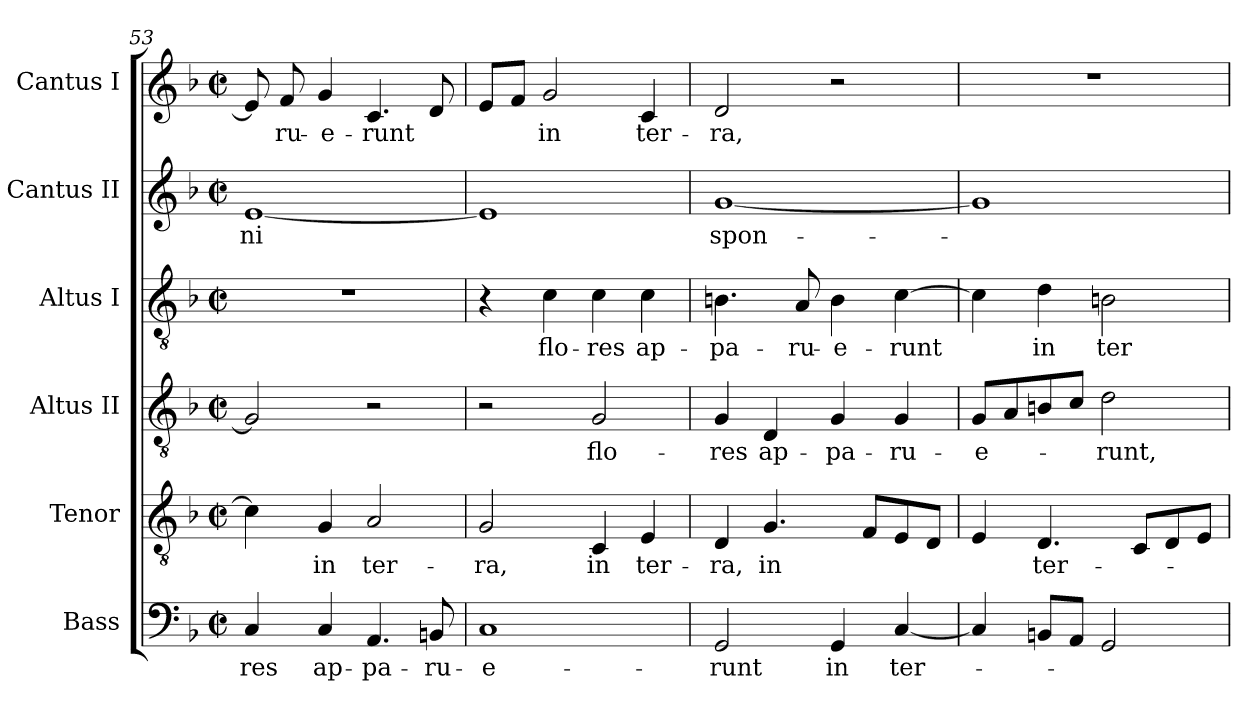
**kern	**text	**kern	**text	**kern	**text	**kern	**text	**kern	**text	**kern	**text
*part6	*part6	*part5	*part5	*part4	*part4	*part3	*part3	*part2	*part2	*part1	*part1
*staff6	*staff6	*staff5	*staff5	*staff4	*staff4	*staff3	*staff3	*staff2	*staff2	*staff1	*staff1
*I"Bass	*	*I"Tenor	*	*I"Altus II	*	*I"Altus I	*	*I"Cantus II	*	*I"Cantus I	*
*I'B.	*	*I'T.	*	*I'A. II	*	*I'A. I	*	*I'S. II	*	*I'S. I	*
*clefF4	*	*clefGv2	*	*clefGv2	*	*clefGv2	*	*clefG2	*	*clefG2	*
*	*	*ITrd7c12	*	*	*	*	*	*	*	*	*
*k[b-]	*	*k[b-]	*	*k[b-]	*	*k[b-]	*	*k[b-]	*	*k[b-]	*
*F:	*	*F:	*	*F:	*	*F:	*	*F:	*	*F:	*
*M2/2	*	*M2/2	*	*M2/2	*	*M2/2	*	*M2/2	*	*M2/2	*
*met(c|)	*	*met(c|)	*	*met(c|)	*	*met(c|)	*	*met(c|)	*	*met(c|)	*
=53	=53	=53	=53	=53	=53	=53	=53	=53	=53	=53	=53
!	!LO:LY:b:color=#000000	!	!	!	!	!	!	!	!	!	!
!	!	!	!	!	!	!	!	!	!LO:LY:b:color=#000000	!	!
4Ci/	-res	4Ci\]	.	2Gi/]	.	1r	.	[<1ei	-ni	8ei/]	.
!	!	!	!	!	!	!	!	!	!	!	!LO:LY:b:color=#000000
.	.	.	.	.	.	.	.	.	.	8fi/	-ru-
!	!LO:LY:b:color=#000000	!	!	!	!	!	!	!	!	!	!
!	!	!	!LO:LY:b:color=#000000	!	!	!	!	!	!	!	!
!	!	!	!	!	!	!	!	!	!	!	!LO:LY:b:color=#000000
4Ci/	ap-	4GGi/	in	.	.	.	.	.	.	4gi/	-e-
!	!LO:LY:b:color=#000000	!	!	!	!	!	!	!	!	!	!
!	!	!	!LO:LY:b:color=#000000	!	!	!	!	!	!	!	!
!	!	!	!	!	!	!	!	!	!	!	!LO:LY:b:color=#000000
4.AAi/	-pa-	2AAi/	ter-	2r	.	.	.	.	.	4.ci/	-runt
!	!LO:LY:b:color=#000000	!	!	!	!	!	!	!	!	!	!
8BBni/	-ru-	.	.	.	.	.	.	.	.	8di/	.
=54	=54	=54	=54	=54	=54	=54	=54	=54	=54	=54	=54
!	!LO:LY:b:color=#000000	!	!	!	!	!	!	!	!	!	!
!	!	!	!LO:LY:b:color=#000000	!	!	!	!	!	!	!	!
1Ci	-e-	2GGi/	-ra,	2r	.	4r	.	1ei]	.	8ei/L	.
.	.	.	.	.	.	.	.	.	.	8fi/J	.
!	!	!	!	!	!	!	!LO:LY:b:color=#000000	!	!	!	!
!	!	!	!	!	!	!	!	!	!	!	!LO:LY:b:color=#000000
.	.	.	.	.	.	4ci\	flo-	.	.	2gi/	in
!	!	!	!LO:LY:b:color=#000000	!	!	!	!	!	!	!	!
!	!	!	!	!	!LO:LY:b:color=#000000	!	!	!	!	!	!
!	!	!	!	!	!	!	!LO:LY:b:color=#000000	!	!	!	!
.	.	4CCi/	in	2Gi/	flo-	4ci\	-res	.	.	.	.
!	!	!	!LO:LY:b:color=#000000	!	!	!	!	!	!	!	!
!	!	!	!	!	!	!	!LO:LY:b:color=#000000	!	!	!	!
!	!	!	!	!	!	!	!	!	!	!	!LO:LY:b:color=#000000
.	.	4EEi/	ter-	.	.	4ci\	ap-	.	.	4ci/	ter-
!!LO:LB:g=z
=55	=55	=55	=55	=55	=55	=55	=55	=55	=55	=55	=55
!	!LO:LY:b:color=#000000	!	!	!	!	!	!	!	!	!	!
!	!	!	!LO:LY:b:color=#000000	!	!	!	!	!	!	!	!
!	!	!	!	!	!LO:LY:b:color=#000000	!	!	!	!	!	!
!	!	!	!	!	!	!	!LO:LY:b:color=#000000	!	!	!	!
!	!	!	!	!	!	!	!	!	!LO:LY:b:color=#000000	!	!
!	!	!	!	!	!	!	!	!	!	!	!LO:LY:b:color=#000000
2GGi/	-runt	4DDi/	-ra,	4Gi/	-res	4.Bni\	-pa-	[<1gi	spon-	2di/	-ra,
!	!	!	!LO:LY:b:color=#000000	!	!	!	!	!	!	!	!
!	!	!	!	!	!LO:LY:b:color=#000000	!	!	!	!	!	!
.	.	4.GGi/	in	4Di/	ap-	.	.	.	.	.	.
!	!	!	!	!	!	!	!LO:LY:b:color=#000000	!	!	!	!
.	.	.	.	.	.	8Ai/	-ru-	.	.	.	.
!	!LO:LY:b:color=#000000	!	!	!	!	!	!	!	!	!	!
!	!	!	!	!	!LO:LY:b:color=#000000	!	!	!	!	!	!
!	!	!	!	!	!	!	!LO:LY:b:color=#000000	!	!	!	!
4GGi/	in	.	.	4Gi/	-pa-	4Bi\	-e-	.	.	2r	.
.	.	8FFi/L	.	.	.	.	.	.	.	.	.
!	!LO:LY:b:color=#000000	!	!	!	!	!	!	!	!	!	!
!	!	!	!	!	!LO:LY:b:color=#000000	!	!	!	!	!	!
!	!	!	!	!	!	!	!LO:LY:b:color=#000000	!	!	!	!
[<4Ci/	ter-	8EEi/	.	4Gi/	-ru-	[>4ci\	-runt	.	.	.	.
.	.	8DDi/J	.	.	.	.	.	.	.	.	.
=56	=56	=56	=56	=56	=56	=56	=56	=56	=56	=56	=56
!	!	!	!	!	!LO:LY:b:color=#000000	!	!	!	!	!	!
4Ci/]	.	4EEi/	.	8Gi/L	-e-	4ci\]	.	1gi]	.	1r	.
.	.	.	.	8Ai/	.	.	.	.	.	.	.
!	!	!	!LO:LY:b:color=#000000	!	!	!	!	!	!	!	!
!	!	!	!	!	!	!	!LO:LY:b:color=#000000	!	!	!	!
8BBni/L	.	4.DDi/	ter-	8Bni/	.	4di\	in	.	.	.	.
8AAi/J	.	.	.	8ci/J	.	.	.	.	.	.	.
!	!	!	!	!	!LO:LY:b:color=#000000	!	!	!	!	!	!
!	!	!	!	!	!	!	!LO:LY:b:color=#000000	!	!	!	!
2GGi/	.	.	.	2di\	-runt,	2Bni\	ter-	.	.	.	.
.	.	8CCi/L	.	.	.	.	.	.	.	.	.
.	.	8DDi/	.	.	.	.	.	.	.	.	.
.	.	8EEi/J	.	.	.	.	.	.	.	.	.
=	=	=	=	=	=	=	=	=	=	=	=
*-	*-	*-	*-	*-	*-	*-	*-	*-	*-	*-	*-
